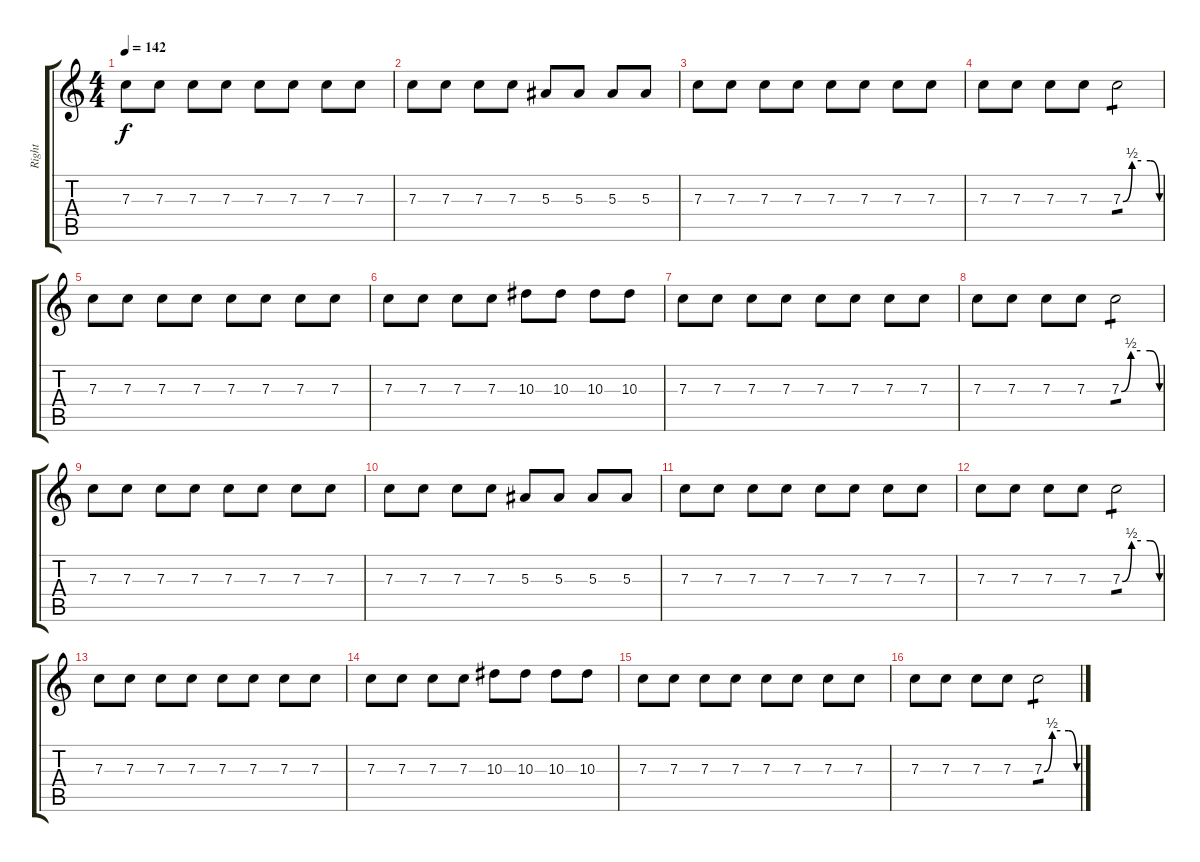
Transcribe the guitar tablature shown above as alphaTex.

\track ("Right" "Right") {instrument overdrivenguitar}
\staff {score tabs}
\tuning (D4 A3 F3 C3 G2 C2) {hide}
\ts (4 4)
\tempo 142
\clef g2
\ks c
7.3.8{dy f} 7.3.8 7.3.8 7.3.8 7.3.8 7.3.8 7.3.8 7.3.8 |
7.3.8 7.3.8 7.3.8 7.3.8 5.3.8 5.3.8 5.3.8 5.3.8 |
7.3.8 7.3.8 7.3.8 7.3.8 7.3.8 7.3.8 7.3.8 7.3.8 |
7.3.8 7.3.8 7.3.8 7.3.8 7.3{be (custom 0 0 15 2 30 2 45 2 60 0)}.2{tp 1} |
7.3.8 7.3.8 7.3.8 7.3.8 7.3.8 7.3.8 7.3.8 7.3.8 |
7.3.8 7.3.8 7.3.8 7.3.8 10.3.8 10.3.8 10.3.8 10.3.8 |
7.3.8 7.3.8 7.3.8 7.3.8 7.3.8 7.3.8 7.3.8 7.3.8 |
7.3.8 7.3.8 7.3.8 7.3.8 7.3{be (custom 0 0 15 2 30 2 45 2 60 0)}.2{tp 1} |
7.3.8 7.3.8 7.3.8 7.3.8 7.3.8 7.3.8 7.3.8 7.3.8 |
7.3.8 7.3.8 7.3.8 7.3.8 5.3.8 5.3.8 5.3.8 5.3.8 |
7.3.8 7.3.8 7.3.8 7.3.8 7.3.8 7.3.8 7.3.8 7.3.8 |
7.3.8 7.3.8 7.3.8 7.3.8 7.3{be (custom 0 0 15 2 30 2 45 2 60 0)}.2{tp 1} |
7.3.8 7.3.8 7.3.8 7.3.8 7.3.8 7.3.8 7.3.8 7.3.8 |
7.3.8 7.3.8 7.3.8 7.3.8 10.3.8 10.3.8 10.3.8 10.3.8 |
7.3.8 7.3.8 7.3.8 7.3.8 7.3.8 7.3.8 7.3.8 7.3.8 |
7.3.8 7.3.8 7.3.8 7.3.8 7.3{be (custom 0 0 15 2 30 2 45 2 60 0)}.2{tp 1}
